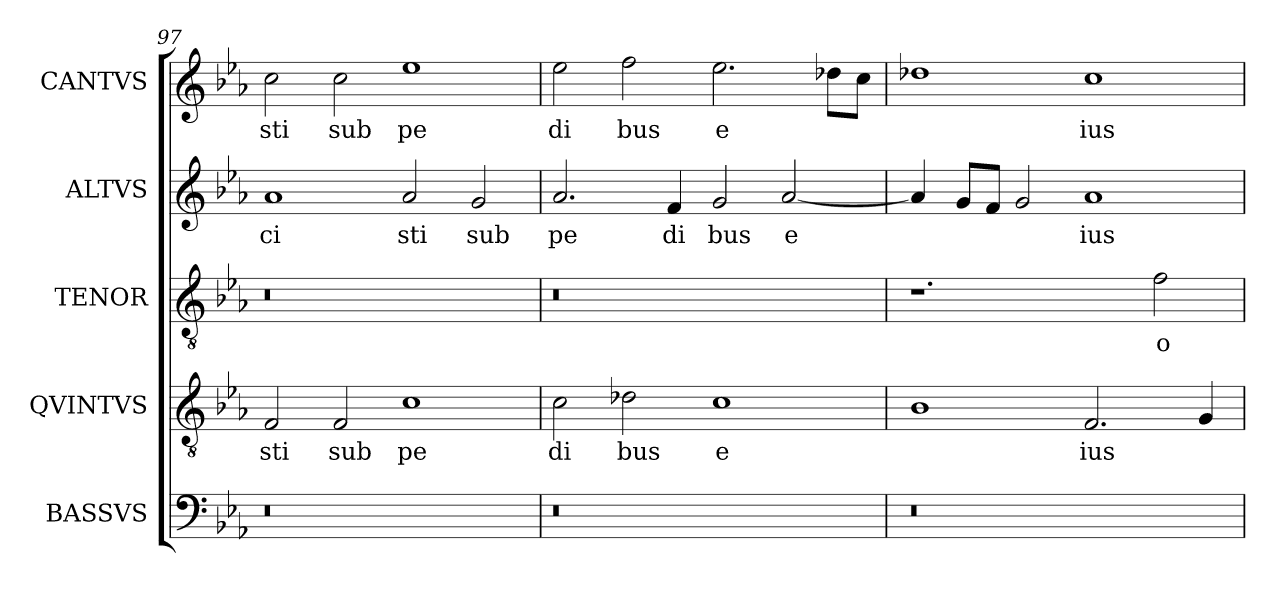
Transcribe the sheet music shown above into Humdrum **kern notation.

**kern	**kern	**text	**kern	**text	**kern	**text	**kern	**text
*part5	*part4	*part4	*part3	*part3	*part2	*part2	*part1	*part1
*staff5	*staff4	*staff4	*staff3	*staff3	*staff2	*staff2	*staff1	*staff1
*I"BASSVS	*I"QVINTVS	*	*I"TENOR	*	*I"ALTVS	*	*I"CANTVS	*
!!LO:LB:g=z
*clefF4	*clefGv2	*	*clefGv2	*	*clefG2	*	*clefG2	*
*k[b-e-a-]	*k[b-e-a-]	*	*k[b-e-a-]	*	*k[b-e-a-]	*	*k[b-e-a-]	*
*E-:	*E-:	*	*E-:	*	*E-:	*	*E-:	*
=97	=97	=97	=97	=97	=97	=97	=97	=97
!	!	!LO:LY:b:cj	!	!	!	!LO:LY:b:cj	!	!LO:LY:b:cj
0r	2F/	sti	0r	.	1a-	ci	2cc\	sti
!	!	!LO:LY:b:cj	!	!	!	!	!	!LO:LY:b:cj
.	2F/	sub	.	.	.	.	2cc\	sub
!	!	!LO:LY:b:cj	!	!	!	!LO:LY:b:cj	!	!LO:LY:b:cj
.	1c	pe	.	.	2a-/	sti	1ee-	pe
!	!	!	!	!	!	!LO:LY:b:cj	!	!
.	.	.	.	.	2g/	sub	.	.
=98	=98	=98	=98	=98	=98	=98	=98	=98
!	!	!LO:LY:b:cj	!	!	!	!LO:LY:b:cj	!	!LO:LY:b:cj
0r	2c\	di	0r	.	2.a-/	pe	2ee-\	di
!	!	!LO:LY:b:cj	!	!	!	!	!	!LO:LY:b:cj
.	2d-X\	bus	.	.	.	.	2ff\	bus
!	!	!	!	!	!	!LO:LY:b:cj	!	!
.	.	.	.	.	4f/	di	.	.
!	!	!LO:LY:b:cj	!	!	!	!LO:LY:b:cj	!	!LO:LY:b:cj
.	1c	e	.	.	2g/	bus	2.ee-\	e
!	!	!	!	!	!	!LO:LY:b:cj	!	!
.	.	.	.	.	[<2a-/	e	.	.
!	!	!	!	!	!	!	!	!LO:LY:b:cj
.	.	.	.	.	.	.	8dd-\L	.
!	!	!	!	!	!	!	!	!LO:LY:b:cj
.	.	.	.	.	.	.	8cc\J	.
=99	=99	=99	=99	=99	=99	=99	=99	=99
!	!	!LO:LY:b:cj	!	!	!	!LO:LY:b:cj	!	!LO:LY:b:cj
0r	1B-	.	1.r	.	4a-/]	.	1dd-X	.
!	!	!	!	!	!	!LO:LY:b:cj	!	!
.	.	.	.	.	8g/L	.	.	.
!	!	!	!	!	!	!LO:LY:b:cj	!	!
.	.	.	.	.	8f/J	.	.	.
!	!	!	!	!	!	!LO:LY:b:cj	!	!
.	.	.	.	.	2g/	.	.	.
!	!	!LO:LY:b:cj	!	!	!	!LO:LY:b:cj	!	!LO:LY:b:cj
.	2.F/	ius	.	.	1a-	ius	1cc	ius
!	!	!	!	!LO:LY:b:cj	!	!	!	!
.	.	.	2f\	o	.	.	.	.
!	!	!LO:LY:b:cj	!	!	!	!	!	!
.	4G/	.	.	.	.	.	.	.
=	=	=	=	=	=	=	=	=
*-	*-	*-	*-	*-	*-	*-	*-	*-
